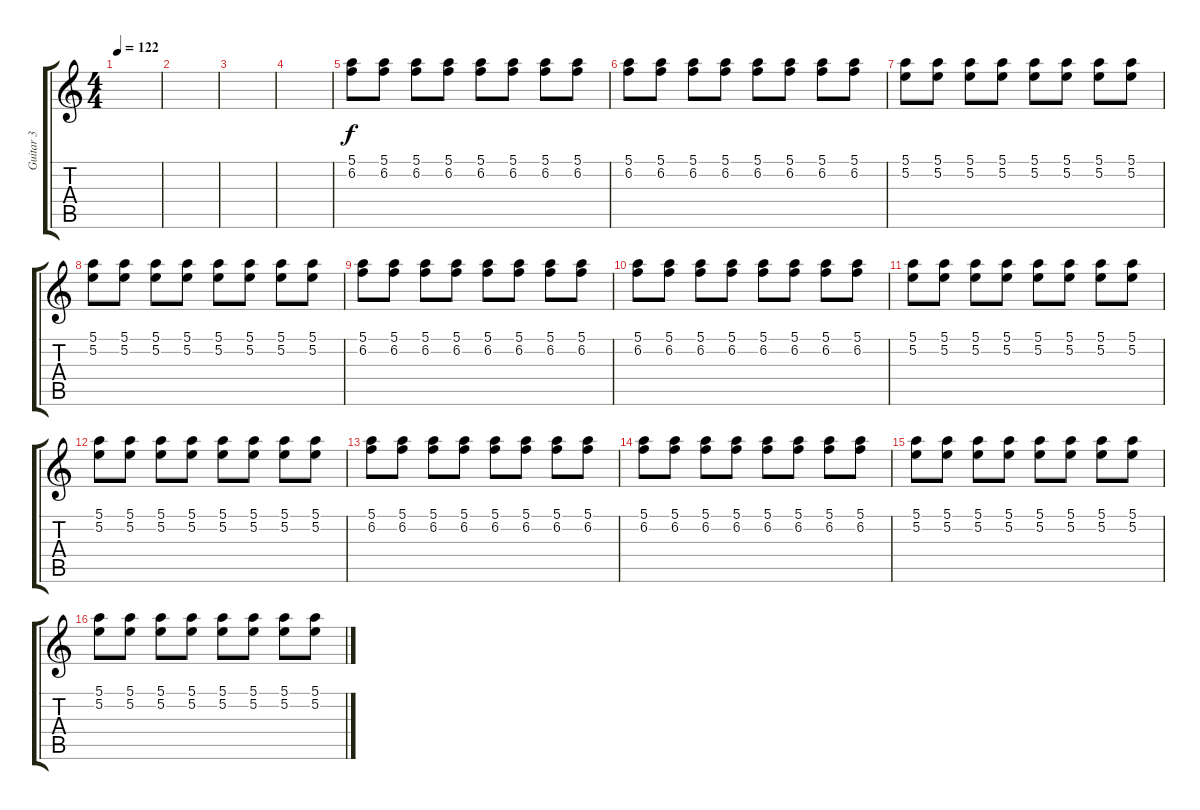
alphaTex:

\track ("Guitar 3" "Guitar 3") {instrument electricguitarclean}
\staff {score tabs}
\tuning (E4 B3 G3 D3 A2 E2) {hide}
\ts (4 4)
\tempo 122
\clef g2
\ks c
|
|
|
|
(5.1 6.2).8{volume 7 instrument electricguitarclean} (5.1 6.2).8 (5.1 6.2).8 (5.1 6.2).8 (5.1 6.2).8 (5.1 6.2).8 (5.1 6.2).8 (5.1 6.2).8 |
(5.1 6.2).8 (5.1 6.2).8 (5.1 6.2).8 (5.1 6.2).8 (5.1 6.2).8 (5.1 6.2).8 (5.1 6.2).8 (5.1 6.2).8 |
(5.1 5.2).8 (5.1 5.2).8 (5.1 5.2).8 (5.1 5.2).8 (5.1 5.2).8 (5.1 5.2).8 (5.1 5.2).8 (5.1 5.2).8 |
(5.1 5.2).8 (5.1 5.2).8 (5.1 5.2).8 (5.1 5.2).8 (5.1 5.2).8 (5.1 5.2).8 (5.1 5.2).8 (5.1 5.2).8 |
(5.1 6.2).8 (5.1 6.2).8 (5.1 6.2).8 (5.1 6.2).8 (5.1 6.2).8 (5.1 6.2).8 (5.1 6.2).8 (5.1 6.2).8 |
(5.1 6.2).8 (5.1 6.2).8 (5.1 6.2).8 (5.1 6.2).8 (5.1 6.2).8 (5.1 6.2).8 (5.1 6.2).8 (5.1 6.2).8 |
(5.1 5.2).8 (5.1 5.2).8 (5.1 5.2).8 (5.1 5.2).8 (5.1 5.2).8 (5.1 5.2).8 (5.1 5.2).8 (5.1 5.2).8 |
(5.1 5.2).8 (5.1 5.2).8 (5.1 5.2).8 (5.1 5.2).8 (5.1 5.2).8 (5.1 5.2).8 (5.1 5.2).8 (5.1 5.2).8 |
(5.1 6.2).8 (5.1 6.2).8 (5.1 6.2).8 (5.1 6.2).8 (5.1 6.2).8 (5.1 6.2).8 (5.1 6.2).8 (5.1 6.2).8 |
(5.1 6.2).8 (5.1 6.2).8 (5.1 6.2).8 (5.1 6.2).8 (5.1 6.2).8 (5.1 6.2).8 (5.1 6.2).8 (5.1 6.2).8 |
(5.1 5.2).8 (5.1 5.2).8 (5.1 5.2).8 (5.1 5.2).8 (5.1 5.2).8 (5.1 5.2).8 (5.1 5.2).8 (5.1 5.2).8 |
(5.1 5.2).8 (5.1 5.2).8 (5.1 5.2).8 (5.1 5.2).8 (5.1 5.2).8 (5.1 5.2).8 (5.1 5.2).8 (5.1 5.2).8
